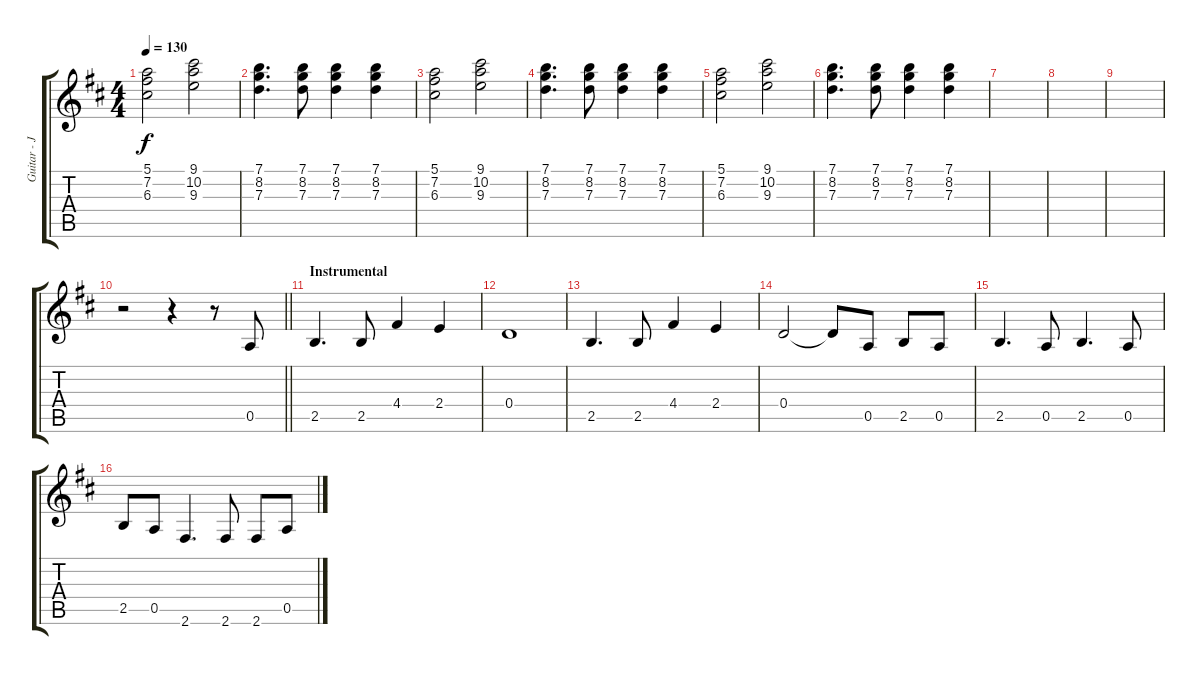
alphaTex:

\track ("Guitar - Jamie Cook" "Guitar - J") {instrument overdrivenguitar}
\staff {score tabs}
\tuning (E4 B3 G3 D3 A2 E2) {hide}
\ts (4 4)
\tempo 130
\clef g2
\ks d
(5.1 7.2 6.3).2{dy f} (9.1 10.2 9.3).2 |
(7.1 8.2 7.3).4{d} (7.1 8.2 7.3).8 (7.1 8.2 7.3).4 (7.1 8.2 7.3).4 |
(5.1 7.2 6.3).2 (9.1 10.2 9.3).2 |
(7.1 8.2 7.3).4{d} (7.1 8.2 7.3).8 (7.1 8.2 7.3).4 (7.1 8.2 7.3).4 |
(5.1 7.2 6.3).2 (9.1 10.2 9.3).2 |
(7.1 8.2 7.3).4{d} (7.1 8.2 7.3).8 (7.1 8.2 7.3).4 (7.1 8.2 7.3).4 |
|
|
|
\barLineRight lightlight
r.2 r.4 r.8 0.5.8 |
\section ("" "Instrumental")
2.5.4{d} 2.5.8 4.4.4 2.4.4 |
0.4.1 |
2.5.4{d} 2.5.8 4.4.4 2.4.4 |
0.4.2 0.4{t}.8 0.5.8 2.5.8 0.5.8 |
2.5.4{d} 0.5.8 2.5.4{d} 0.5.8 |
2.5.8 0.5.8 2.6.4{d} 2.6.8 2.6.8 0.5.8
